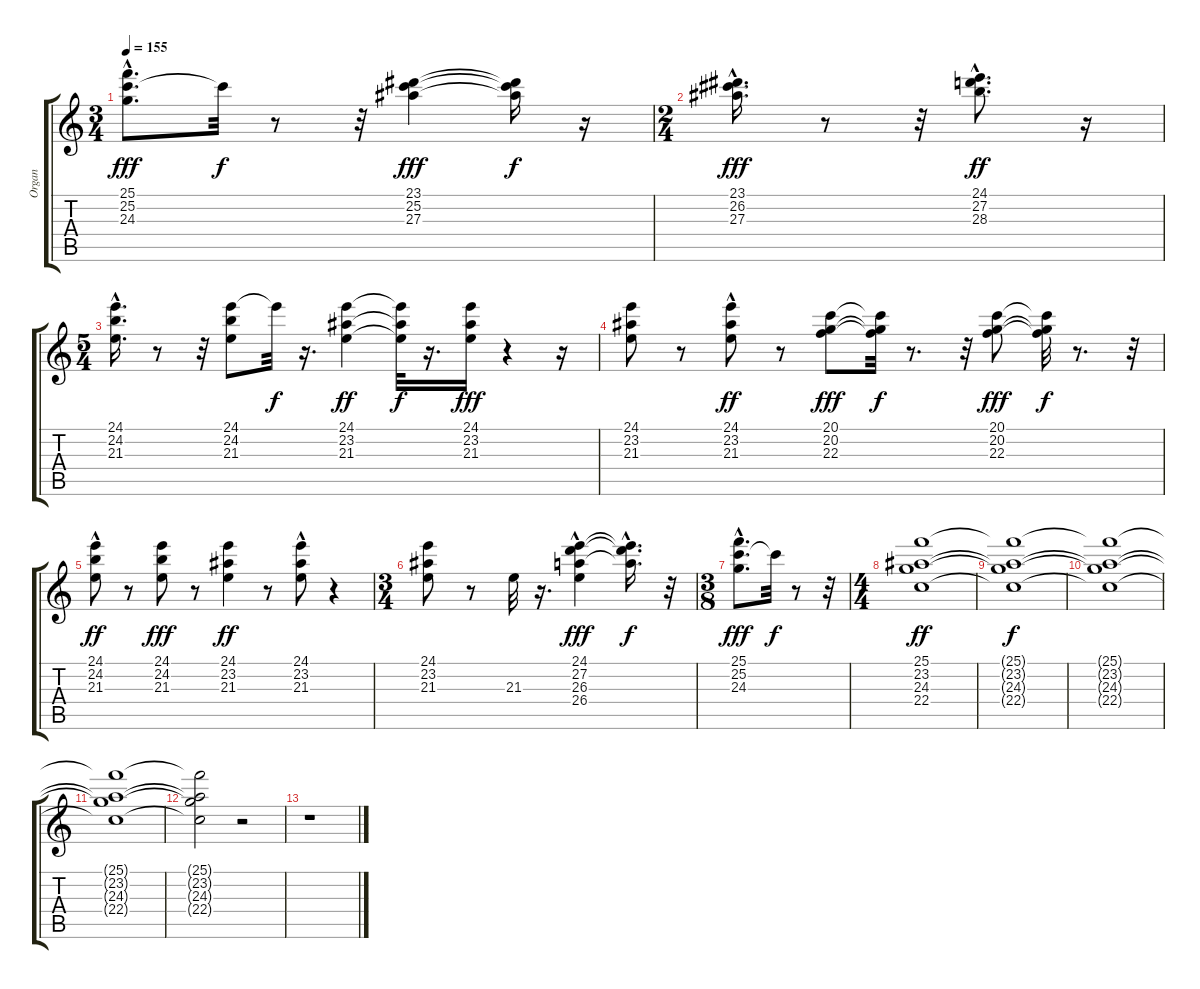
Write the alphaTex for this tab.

\track ("Organ               " "Organ     ") {instrument rockorgan}
\staff {score tabs}
\tuning (E4 B3 G3 D3 A2 E2) {hide}
\ts (3 4)
\tempo 155
\clef g2
\ks c
(25.1{hac} 25.2{hac} 24.3{hac}).8{d dy fff} 25.2{t}.32{dy f} r.8 r.32 (23.1 25.2 27.3).4{dy fff} (23.1{t} 25.2{t} 27.3{t}).16{dy f} r.16 |
\ts (2 4)
(23.1{hac} 26.2{hac} 27.3{hac}).16{d dy fff} r.8 r.32 (24.1 27.2 28.3{hac}).8{d dy ff} r.16 |
\ts (5 4)
(24.1{hac} 24.2{hac} 21.3{hac}).16{d} r.8 r.32 (24.1 24.2 21.3).8 24.1{t}.32{dy f} r.16{d} (24.1 23.2 21.3).4{dy ff} (24.1{t} 23.2{t} 21.3{t}).32{dy f} r.16{d} (24.1 23.2 21.3).16{dy fff} r.4 r.16 |
(24.1 23.2 21.3).8 r.8 (24.1{hac} 23.2{hac} 21.3).8{dy ff} r.8 (20.1 20.2 22.3).8{dy fff} (20.1{t} 20.2{t} 22.3{t}).32{dy f} r.8{d} r.32 (20.1 20.2 22.3).8{dy fff} (20.1{t} 20.2{t} 22.3{t}).32{dy f} r.8{d} r.32 |
(24.1 24.2{hac} 21.3{hac}).8{dy ff} r.8 (24.1 24.2 21.3).8{dy fff} r.8 (24.1 23.2 21.3).4{dy ff} r.8 (24.1{hac} 23.2 21.3).8 r.4 |
\ts (3 4)
(24.1 23.2 21.3).8 r.8 21.3.32 r.16{d} (24.1 27.2 26.3 26.4{hac}).4{dy fff} (24.1{t} 27.2{t} 26.3{hac t}).16{d dy f} r.32 |
\ts (3 8)
(25.1{hac} 25.2{hac} 24.3{hac}).8{d dy fff} 25.2{t}.32{dy f} r.8 r.32 |
\ts (4 4)
(25.1 23.2 24.3 22.4).1{dy ff instrument voiceoohs} |
(25.1{t} 23.2{t} 24.3{t} 22.4{t}).1{dy f} |
(25.1{t} 23.2{t} 24.3{t} 22.4{t}).1 |
(25.1{t} 23.2{t} 24.3{t} 22.4{t}).1 |
(25.1{t} 23.2{t} 24.3{t} 22.4{t}).2 r.2 |
r.1
